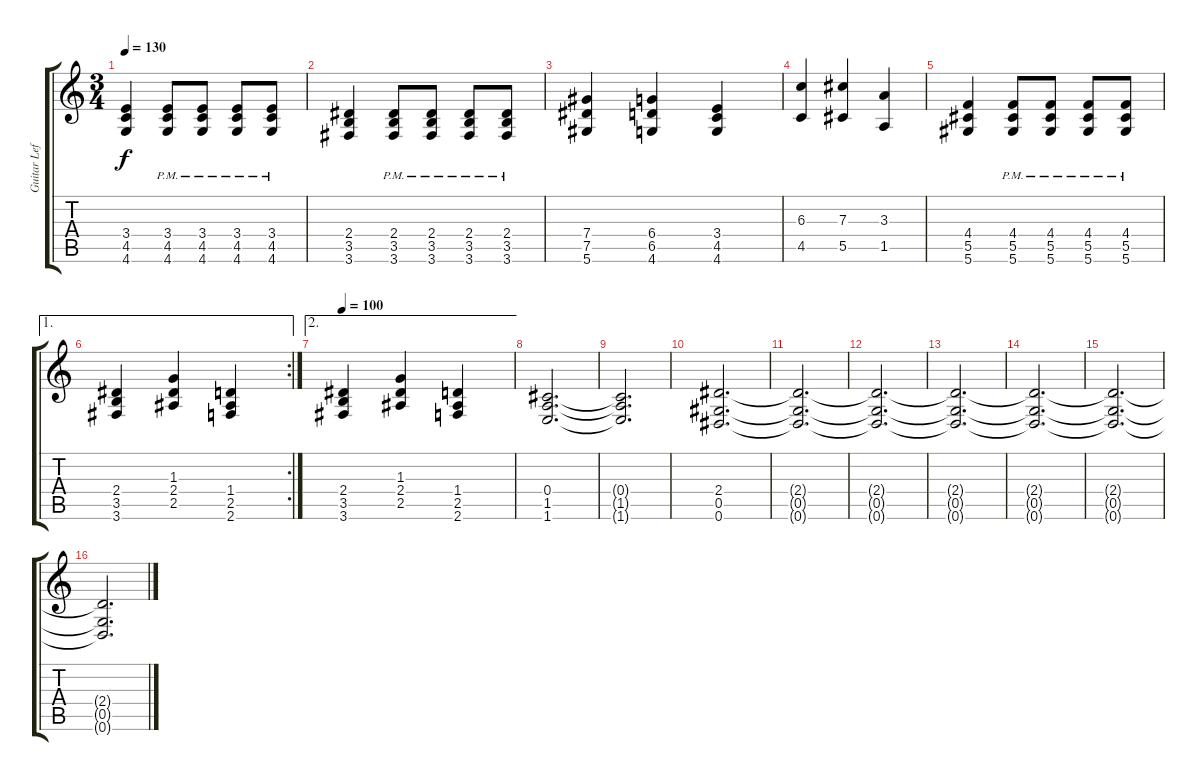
\track ("Guitar Left" "Guitar Lef") {instrument distortionguitar}
\staff {score tabs}
\tuning (Eb4 Bb3 Gb3 Db3 Ab2 Eb2) {hide}
\ts (3 4)
\tempo 130
\clef g2
\ks c
(3.4 4.5 4.6).4{dy f} (3.4{pm} 4.5{pm} 4.6{pm}).8 (3.4{pm} 4.5{pm} 4.6{pm}).8 (3.4{pm} 4.5{pm} 4.6{pm}).8 (3.4{pm} 4.5{pm} 4.6{pm}).8 |
(2.4 3.5 3.6).4 (2.4{pm} 3.5{pm} 3.6{pm}).8 (2.4{pm} 3.5{pm} 3.6{pm}).8 (2.4{pm} 3.5{pm} 3.6{pm}).8 (2.4{pm} 3.5{pm} 3.6{pm}).8 |
(7.4 7.5 5.6).4 (6.4 6.5 4.6).4 (3.4 4.5 4.6).4 |
(6.3 4.5).4 (7.3 5.5).4 (3.3 1.5).4 |
(4.4 5.5 5.6).4 (4.4{pm} 5.5{pm} 5.6{pm}).8 (4.4{pm} 5.5{pm} 5.6{pm}).8 (4.4{pm} 5.5{pm} 5.6{pm}).8 (4.4{pm} 5.5{pm} 5.6{pm}).8 |
\ae 1
\rc 2
(2.4 3.5 3.6).4 (1.3 2.4 2.5).4 (1.4 2.5 2.6).4 |
\ae 2
\tempo 100
(2.4 3.5 3.6).4 (1.3 2.4 2.5).4 (1.4 2.5 2.6).4 |
(0.4 1.5 1.6).2{d} |
(0.4{t} 1.5{t} 1.6{t}).2{d} |
(2.4 0.5 0.6).2{d} |
(2.4{t} 0.5{t} 0.6{t}).2{d} |
(2.4{t} 0.5{t} 0.6{t}).2{d} |
(2.4{t} 0.5{t} 0.6{t}).2{d} |
(2.4{t} 0.5{t} 0.6{t}).2{d} |
(2.4{t} 0.5{t} 0.6{t}).2{d} |
(2.4{t} 0.5{t} 0.6{t}).2{d}
